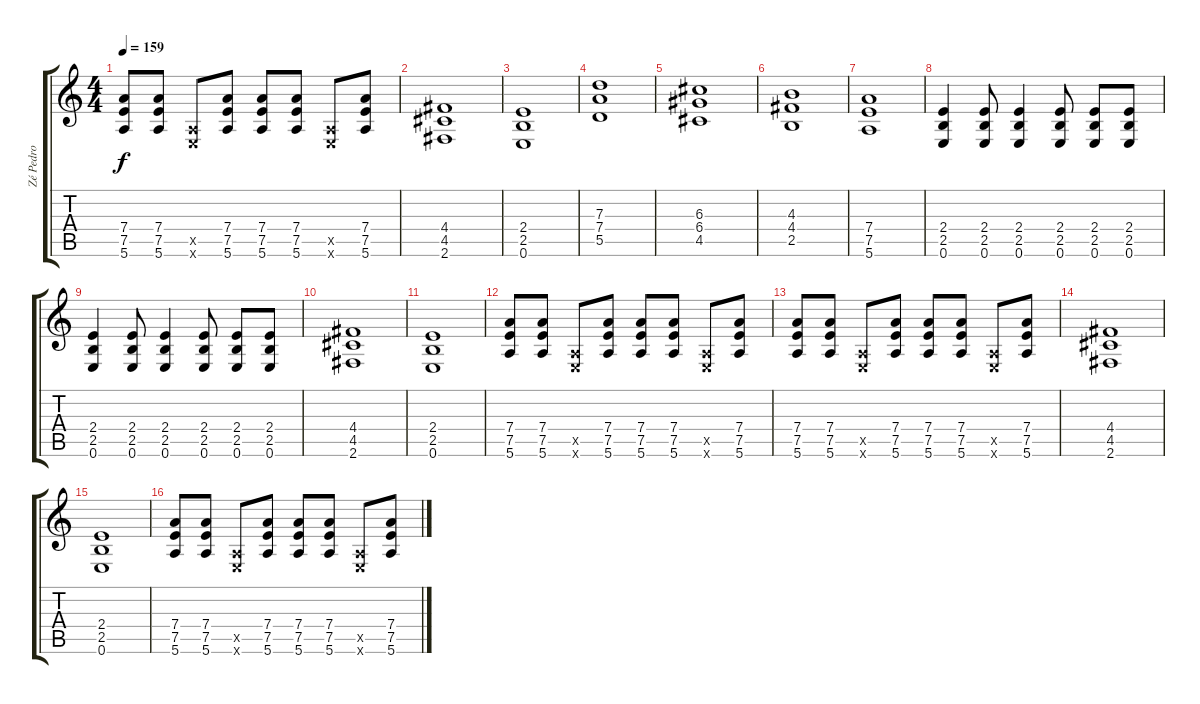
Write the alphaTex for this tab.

\track ("Zé Pedro" "Zé Pedro") {instrument overdrivenguitar}
\staff {score tabs}
\tuning (E4 B3 G3 D3 A2 E2) {hide}
\ts (4 4)
\tempo 159
\clef g2
\ks c
(7.4 7.5 5.6).8{dy f} (7.4 7.5 5.6).8 (0.5{x} 0.6{x}).8 (7.4 7.5 5.6).8 (7.4 7.5 5.6).8 (7.4 7.5 5.6).8 (0.5{x} 0.6{x}).8 (7.4 7.5 5.6).8 |
(4.4 4.5 2.6).1 |
(2.4 2.5 0.6).1 |
(7.3 7.4 5.5).1 |
(6.3 6.4 4.5).1 |
(4.3 4.4 2.5).1 |
(7.4 7.5 5.6).1 |
(2.4 2.5 0.6).4 (2.4 2.5 0.6).8 (2.4 2.5 0.6).4 (2.4 2.5 0.6).8 (2.4 2.5 0.6).8 (2.4 2.5 0.6).8 |
(2.4 2.5 0.6).4 (2.4 2.5 0.6).8 (2.4 2.5 0.6).4 (2.4 2.5 0.6).8 (2.4 2.5 0.6).8 (2.4 2.5 0.6).8 |
(4.4 4.5 2.6).1 |
(2.4 2.5 0.6).1 |
(7.4 7.5 5.6).8 (7.4 7.5 5.6).8 (0.5{x} 0.6{x}).8 (7.4 7.5 5.6).8 (7.4 7.5 5.6).8 (7.4 7.5 5.6).8 (0.5{x} 0.6{x}).8 (7.4 7.5 5.6).8 |
(7.4 7.5 5.6).8 (7.4 7.5 5.6).8 (0.5{x} 0.6{x}).8 (7.4 7.5 5.6).8 (7.4 7.5 5.6).8 (7.4 7.5 5.6).8 (0.5{x} 0.6{x}).8 (7.4 7.5 5.6).8 |
(4.4 4.5 2.6).1 |
(2.4 2.5 0.6).1 |
(7.4 7.5 5.6).8 (7.4 7.5 5.6).8 (0.5{x} 0.6{x}).8 (7.4 7.5 5.6).8 (7.4 7.5 5.6).8 (7.4 7.5 5.6).8 (0.5{x} 0.6{x}).8 (7.4 7.5 5.6).8
